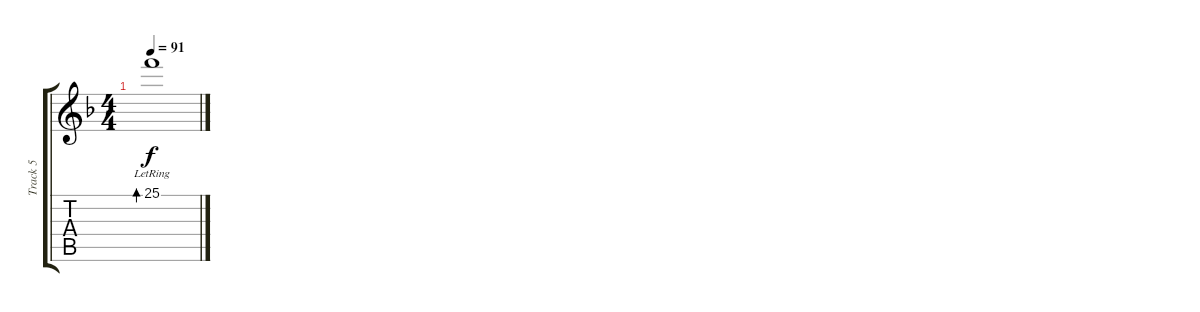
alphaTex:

\track ("Track 5" "Track 5") {instrument musicbox}
\staff {score tabs}
\tuning (E4 B3 G3 D3 A2 E2) {hide}
\ts (4 4)
\tempo 91
\clef g2
\ks f
25.1{lr}.1{bd 480 dy f}
